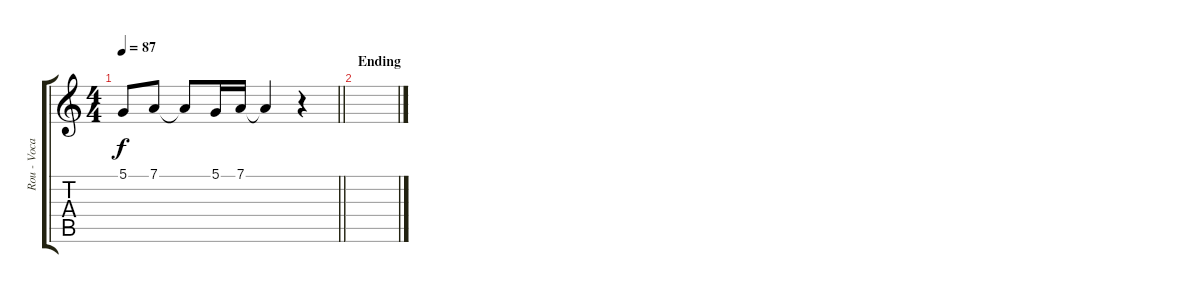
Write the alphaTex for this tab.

\track ("Rou - Vocals" "Rou - Voca") {instrument clarinet}
\staff {score tabs}
\tuning (D4 A3 F3 C3 G2 C2) {hide}
\ts (4 4)
\tempo 87
\clef g2
\barLineRight lightlight
\ks c
5.1{t}.8{dy f} 7.1.8 7.1{t}.8 5.1.16 7.1.16 7.1{t}.4 r.4 |
\section ("" "Ending")
